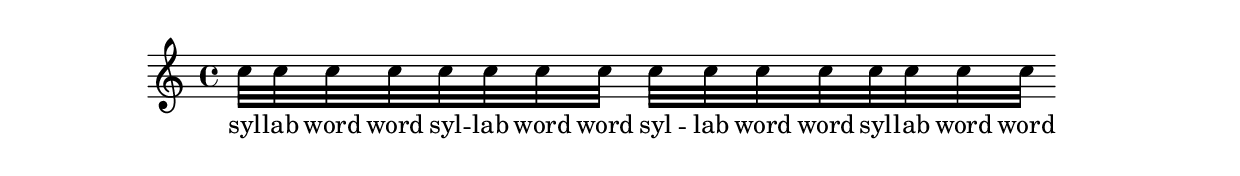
%% DO NOT EDIT this file manually; it is automatically
%% generated from LSR http://lsr.di.unimi.it
%% Make any changes in LSR itself, or in Documentation/snippets/new/ ,
%% and then run scripts/auxiliar/makelsr.py
%%
%% This file is in the public domain.
\version "2.18.0"

\header {
  lsrtags = "vocal-music"

  texidoc = "
If LilyPond does not think there is space for a hyphen, it will be
omitted.  The behaviour can be overridden with the
@code{minimum-distance} property of @code{LyricHyphen}.

"
  doctitle = "Forcing hyphens to be shown"
} % begin verbatim

\relative c'' {
  c32 c c c
  c32 c c c
  c32 c c c
  c32 c c c
}
\addlyrics {
  syl -- lab word word
  \override LyricHyphen.minimum-distance = #1.0
  syl -- lab word word
  \override LyricHyphen.minimum-distance = #2.0
  syl -- lab word word
  \revert LyricHyphen.minimum-distance
  syl -- lab word word
}
